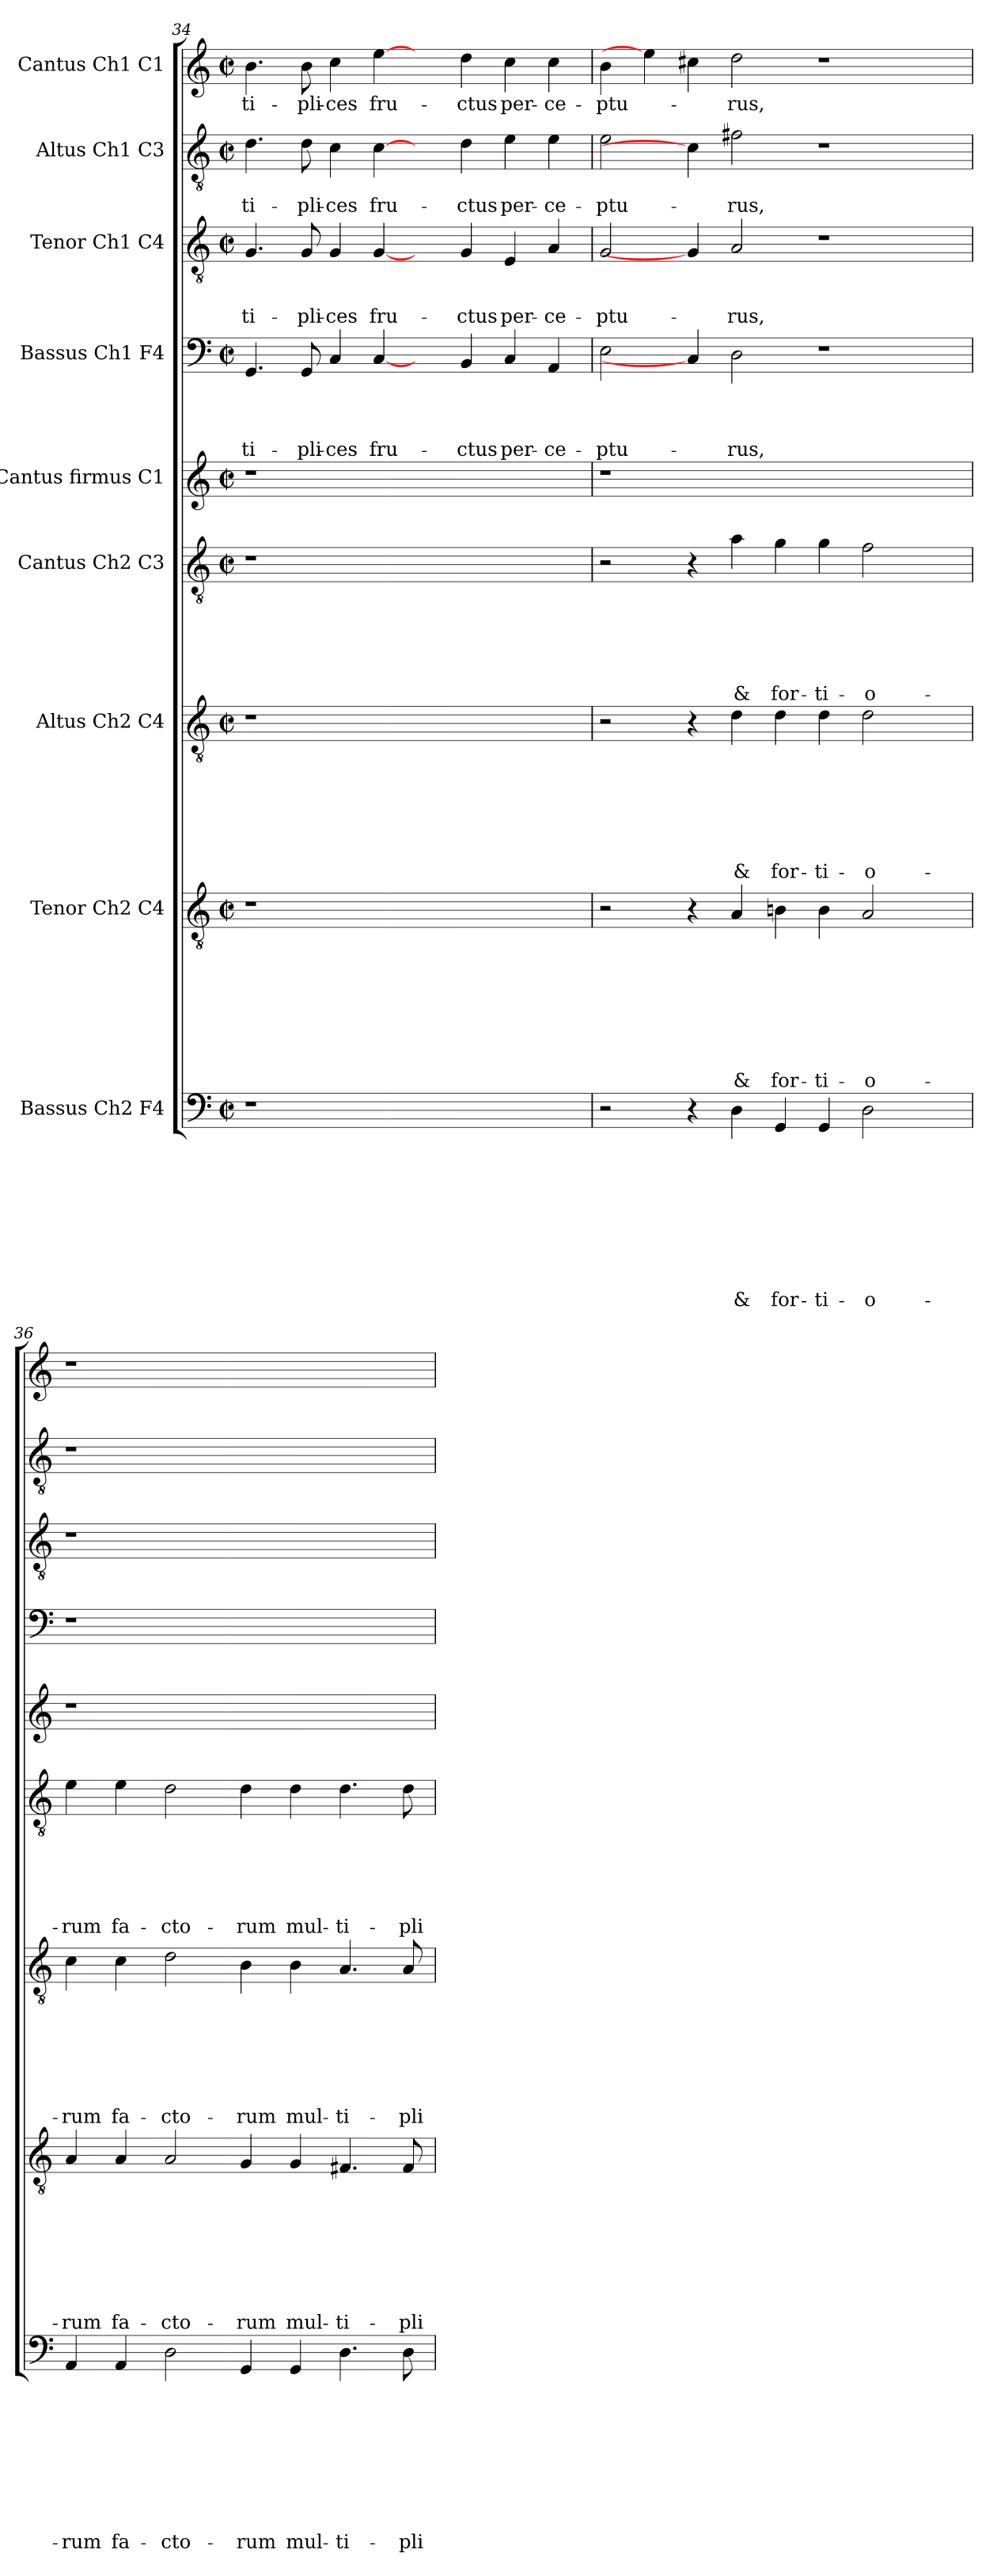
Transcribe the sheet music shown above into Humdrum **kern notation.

**kern	**text	**text	**text	**text	**text	**text	**text	**text	**text	**kern	**text	**text	**text	**text	**text	**text	**text	**text	**kern	**text	**text	**text	**text	**text	**text	**text	**kern	**text	**text	**text	**text	**text	**text	**kern	**kern	**text	**text	**text	**text	**kern	**text	**text	**text	**kern	**text	**text	**kern	**text
*part9	*part9	*part9	*part9	*part9	*part9	*part9	*part9	*part9	*part9	*part8	*part8	*part8	*part8	*part8	*part8	*part8	*part8	*part8	*part7	*part7	*part7	*part7	*part7	*part7	*part7	*part7	*part6	*part6	*part6	*part6	*part6	*part6	*part6	*part5	*part4	*part4	*part4	*part4	*part4	*part3	*part3	*part3	*part3	*part2	*part2	*part2	*part1	*part1
*staff9	*staff9	*staff9	*staff9	*staff9	*staff9	*staff9	*staff9	*staff9	*staff9	*staff8	*staff8	*staff8	*staff8	*staff8	*staff8	*staff8	*staff8	*staff8	*staff7	*staff7	*staff7	*staff7	*staff7	*staff7	*staff7	*staff7	*staff6	*staff6	*staff6	*staff6	*staff6	*staff6	*staff6	*staff5	*staff4	*staff4	*staff4	*staff4	*staff4	*staff3	*staff3	*staff3	*staff3	*staff2	*staff2	*staff2	*staff1	*staff1
*I"Bassus Ch2 F4	*	*	*	*	*	*	*	*	*	*I"Tenor Ch2 C4	*	*	*	*	*	*	*	*	*I"Altus Ch2 C4	*	*	*	*	*	*	*	*I"Cantus Ch2 C3	*	*	*	*	*	*	*I"Cantus  firmus C1	*I"Bassus Ch1 F4	*	*	*	*	*I"Tenor Ch1 C4	*	*	*	*I"Altus Ch1 C3	*	*	*I"Cantus Ch1 C1	*
*clefF4	*	*	*	*	*	*	*	*	*	*clefGv2	*	*	*	*	*	*	*	*	*clefGv2	*	*	*	*	*	*	*	*clefGv2	*	*	*	*	*	*	*clefG2	*clefF4	*	*	*	*	*clefGv2	*	*	*	*clefGv2	*	*	*clefG2	*
*k[]	*	*	*	*	*	*	*	*	*	*k[]	*	*	*	*	*	*	*	*	*k[]	*	*	*	*	*	*	*	*k[]	*	*	*	*	*	*	*k[]	*k[]	*	*	*	*	*k[]	*	*	*	*k[]	*	*	*k[]	*
*C:	*	*	*	*	*	*	*	*	*	*C:	*	*	*	*	*	*	*	*	*C:	*	*	*	*	*	*	*	*C:	*	*	*	*	*	*	*C:	*C:	*	*	*	*	*C:	*	*	*	*C:	*	*	*C:	*
*M2/2	*	*	*	*	*	*	*	*	*	*M2/2	*	*	*	*	*	*	*	*	*M2/2	*	*	*	*	*	*	*	*M2/2	*	*	*	*	*	*	*M2/2	*M2/2	*	*	*	*	*M2/2	*	*	*	*M2/2	*	*	*M2/2	*
*met(c|)	*	*	*	*	*	*	*	*	*	*met(c|)	*	*	*	*	*	*	*	*	*met(c|)	*	*	*	*	*	*	*	*met(c|)	*	*	*	*	*	*	*met(c|)	*met(c|)	*	*	*	*	*met(c|)	*	*	*	*met(c|)	*	*	*met(c|)	*
=34	=34	=34	=34	=34	=34	=34	=34	=34	=34	=34	=34	=34	=34	=34	=34	=34	=34	=34	=34	=34	=34	=34	=34	=34	=34	=34	=34	=34	=34	=34	=34	=34	=34	=34	=34	=34	=34	=34	=34	=34	=34	=34	=34	=34	=34	=34	=34	=34
1r	.	.	.	.	.	.	.	.	.	1r	.	.	.	.	.	.	.	.	1r	.	.	.	.	.	.	.	1r	.	.	.	.	.	.	1r	4.GG/	.	.	.	-ti-	4.G/	.	.	-ti-	4.d\	.	-ti-	4.b\	-ti-
.	.	.	.	.	.	.	.	.	.	.	.	.	.	.	.	.	.	.	.	.	.	.	.	.	.	.	.	.	.	.	.	.	.	.	8GG/	.	.	.	-pli-	8G/	.	.	-pli-	8d\	.	-pli-	8b\	-pli-
.	.	.	.	.	.	.	.	.	.	.	.	.	.	.	.	.	.	.	.	.	.	.	.	.	.	.	.	.	.	.	.	.	.	.	4C/	.	.	.	-ces	4G/	.	.	-ces	4c\	.	-ces	4cc\	-ces
.	.	.	.	.	.	.	.	.	.	.	.	.	.	.	.	.	.	.	.	.	.	.	.	.	.	.	.	.	.	.	.	.	.	.	[4C/	.	.	.	fru-	[4G/	.	.	fru-	[4c\	.	fru-	[4ee\	fru-
1ryy	.	.	.	.	.	.	.	.	.	1ryy	.	.	.	.	.	.	.	.	1ryy	.	.	.	.	.	.	.	1ryy	.	.	.	.	.	.	1ryy	4ryy	.	.	.	.	4ryy	.	.	.	4ryy	.	.	4ryy	.
.	.	.	.	.	.	.	.	.	.	.	.	.	.	.	.	.	.	.	.	.	.	.	.	.	.	.	.	.	.	.	.	.	.	.	4BB/	.	.	.	-ctus	4G/	.	.	-ctus	4d\	.	-ctus	4dd\	-ctus
.	.	.	.	.	.	.	.	.	.	.	.	.	.	.	.	.	.	.	.	.	.	.	.	.	.	.	.	.	.	.	.	.	.	.	4C/	.	.	.	per-	4E/	.	.	per-	4e\	.	per-	4cc\	per-
.	.	.	.	.	.	.	.	.	.	.	.	.	.	.	.	.	.	.	.	.	.	.	.	.	.	.	.	.	.	.	.	.	.	.	4AA/	.	.	.	-ce-	4A/	.	.	-ce-	4e\	.	-ce-	4cc\	-ce-
=35	=35	=35	=35	=35	=35	=35	=35	=35	=35	=35	=35	=35	=35	=35	=35	=35	=35	=35	=35	=35	=35	=35	=35	=35	=35	=35	=35	=35	=35	=35	=35	=35	=35	=35	=35	=35	=35	=35	=35	=35	=35	=35	=35	=35	=35	=35	=35	=35
2r	.	.	.	.	.	.	.	.	.	2r	.	.	.	.	.	.	.	.	2r	.	.	.	.	.	.	.	2r	.	.	.	.	.	.	1r	2E\	.	.	.	-ptu-	2G/	.	.	-ptu-	2e\	.	-ptu-	4b\	-ptu-
.	.	.	.	.	.	.	.	.	.	.	.	.	.	.	.	.	.	.	.	.	.	.	.	.	.	.	.	.	.	.	.	.	.	.	.	.	.	.	.	.	.	.	.	.	.	.	4ee\]	.
4r	.	.	.	.	.	.	.	.	.	4r	.	.	.	.	.	.	.	.	4r	.	.	.	.	.	.	.	4r	.	.	.	.	.	.	.	4C/]	.	.	.	.	4G/]	.	.	.	4c\]	.	.	4cc#X\	.
4D\	.	.	.	.	.	.	.	.	&	4A/	.	.	.	.	.	.	.	&	4d\	.	.	.	.	.	.	&	4a\	.	.	.	.	.	&	.	2D\	.	.	.	-rus,	2A/	.	.	-rus,	2f#X\	.	-rus,	2dd\	-rus,
4GG/	.	.	.	.	.	.	.	.	for-	4Bn\	.	.	.	.	.	.	.	for-	4d\	.	.	.	.	.	.	for-	4g\	.	.	.	.	.	for-	1ryy	.	.	.	.	.	.	.	.	.	.	.	.	.	.
4GG/	.	.	.	.	.	.	.	.	-ti-	4B\	.	.	.	.	.	.	.	-ti-	4d\	.	.	.	.	.	.	-ti-	4g\	.	.	.	.	.	-ti-	.	1r	.	.	.	.	1r	.	.	.	1r	.	.	1r	.
2D\	.	.	.	.	.	.	.	.	-o-	2A/	.	.	.	.	.	.	.	-o-	2d\	.	.	.	.	.	.	-o-	2f\	.	.	.	.	.	-o-	.	.	.	.	.	.	.	.	.	.	.	.	.	.	.
4ryy	.	.	.	.	.	.	.	.	.	4ryy	.	.	.	.	.	.	.	.	4ryy	.	.	.	.	.	.	.	4ryy	.	.	.	.	.	.	4ryy	.	.	.	.	.	.	.	.	.	.	.	.	.	.
=36	=36	=36	=36	=36	=36	=36	=36	=36	=36	=36	=36	=36	=36	=36	=36	=36	=36	=36	=36	=36	=36	=36	=36	=36	=36	=36	=36	=36	=36	=36	=36	=36	=36	=36	=36	=36	=36	=36	=36	=36	=36	=36	=36	=36	=36	=36	=36	=36
4AA/	.	.	.	.	.	.	.	.	-rum	4A/	.	.	.	.	.	.	.	-rum	4c\	.	.	.	.	.	.	-rum	4e\	.	.	.	.	.	-rum	1r	1r	.	.	.	.	1r	.	.	.	1r	.	.	1r	.
4AA/	.	.	.	.	.	.	.	.	fa-	4A/	.	.	.	.	.	.	.	fa-	4c\	.	.	.	.	.	.	fa-	4e\	.	.	.	.	.	fa-	.	.	.	.	.	.	.	.	.	.	.	.	.	.	.
2D\	.	.	.	.	.	.	.	.	-cto-	2A/	.	.	.	.	.	.	.	-cto-	2d\	.	.	.	.	.	.	-cto-	2d\	.	.	.	.	.	-cto-	.	.	.	.	.	.	.	.	.	.	.	.	.	.	.
4GG/	.	.	.	.	.	.	.	.	-rum	4G/	.	.	.	.	.	.	.	-rum	4B\	.	.	.	.	.	.	-rum	4d\	.	.	.	.	.	-rum	1ryy	1ryy	.	.	.	.	1ryy	.	.	.	1ryy	.	.	1ryy	.
4GG/	.	.	.	.	.	.	.	.	mul-	4G/	.	.	.	.	.	.	.	mul-	4B\	.	.	.	.	.	.	mul-	4d\	.	.	.	.	.	mul-	.	.	.	.	.	.	.	.	.	.	.	.	.	.	.
4.D\	.	.	.	.	.	.	.	.	-ti-	4.F#X/	.	.	.	.	.	.	.	-ti-	4.A/	.	.	.	.	.	.	-ti-	4.d\	.	.	.	.	.	-ti-	.	.	.	.	.	.	.	.	.	.	.	.	.	.	.
8D\	.	.	.	.	.	.	.	.	-pli-	8F#/	.	.	.	.	.	.	.	-pli-	8A/	.	.	.	.	.	.	-pli-	8d\	.	.	.	.	.	-pli-	.	.	.	.	.	.	.	.	.	.	.	.	.	.	.
=	=	=	=	=	=	=	=	=	=	=	=	=	=	=	=	=	=	=	=	=	=	=	=	=	=	=	=	=	=	=	=	=	=	=	=	=	=	=	=	=	=	=	=	=	=	=	=	=
*-	*-	*-	*-	*-	*-	*-	*-	*-	*-	*-	*-	*-	*-	*-	*-	*-	*-	*-	*-	*-	*-	*-	*-	*-	*-	*-	*-	*-	*-	*-	*-	*-	*-	*-	*-	*-	*-	*-	*-	*-	*-	*-	*-	*-	*-	*-	*-	*-
